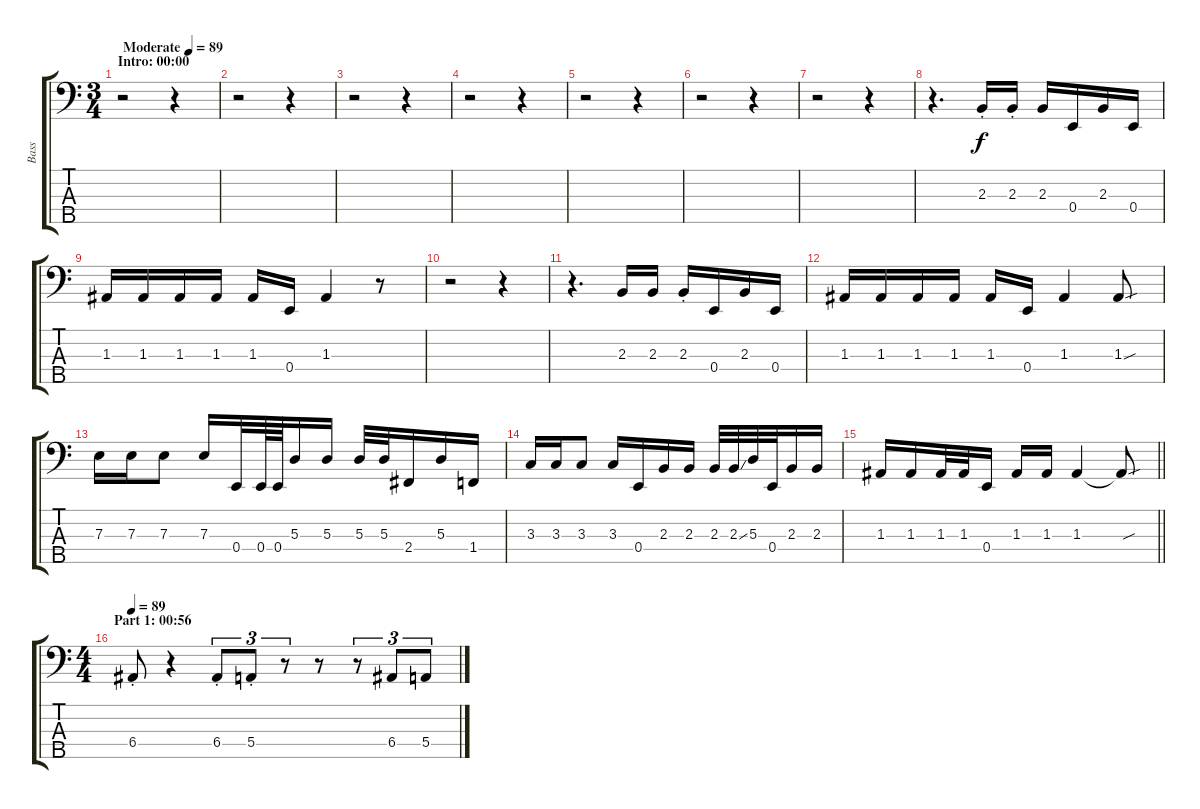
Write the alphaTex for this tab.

\track ("Bass" "Bass") {instrument electricbasspick}
\staff {score tabs}
\tuning (G2 D2 A1 E1 B0) {hide}
\ts (3 4)
\section ("" "Intro: 00:00")
\tempo (89 "Moderate")
\tempo 46
\tempo (89 "Moderate")
\clef f4
\ks c
r.2{dy f instrument electricbasspick} r.4 |
r.2 r.4 |
r.2 r.4 |
r.2 r.4 |
r.2 r.4 |
r.2 r.4 |
r.2 r.4 |
r.4{d} 2.3{st}.16 2.3{st}.16 2.3.16 0.4.16 2.3.16 0.4.16 |
1.3.16 1.3.16 1.3.16 1.3.16 1.3.16 0.4.16 1.3.4 r.8 |
r.2 r.4 |
r.4{d} 2.3.16 2.3.16 2.3{st}.16 0.4.16 2.3.16 0.4.16 |
1.3.16 1.3.16 1.3.16 1.3.16 1.3.16 0.4.16 1.3.4 1.3{sou}.8 |
7.3.16 7.3.16 7.3.8 7.3.16 0.4.32 0.4.64 0.4.64 5.3.16 5.3.16 5.3.32 5.3.32 2.4.16 5.3.16 1.4.16 |
3.3.16 3.3.16 3.3.8 3.3.16 0.4.16 2.3.16 2.3.16 2.3.32 2.3{ss}.32 5.3.32 0.4.32 2.3.16 2.3.16 |
\barLineRight lightlight
1.3.16 1.3.16 1.3.32 1.3.32 0.4.16 1.3.16 1.3.16 1.3.4 1.3{sou t}.8 |
\ts (4 4)
\section ("" "Part 1: 00:56")
\tempo 89
6.4{st}.8 r.4 6.4{st}.8{tu (3 2)} 5.4{st}.8{tu (3 2)} r.8{tu (3 2)} r.8 r.8{tu (3 2)} 6.4.8{tu (3 2)} 5.4.8{tu (3 2)}
